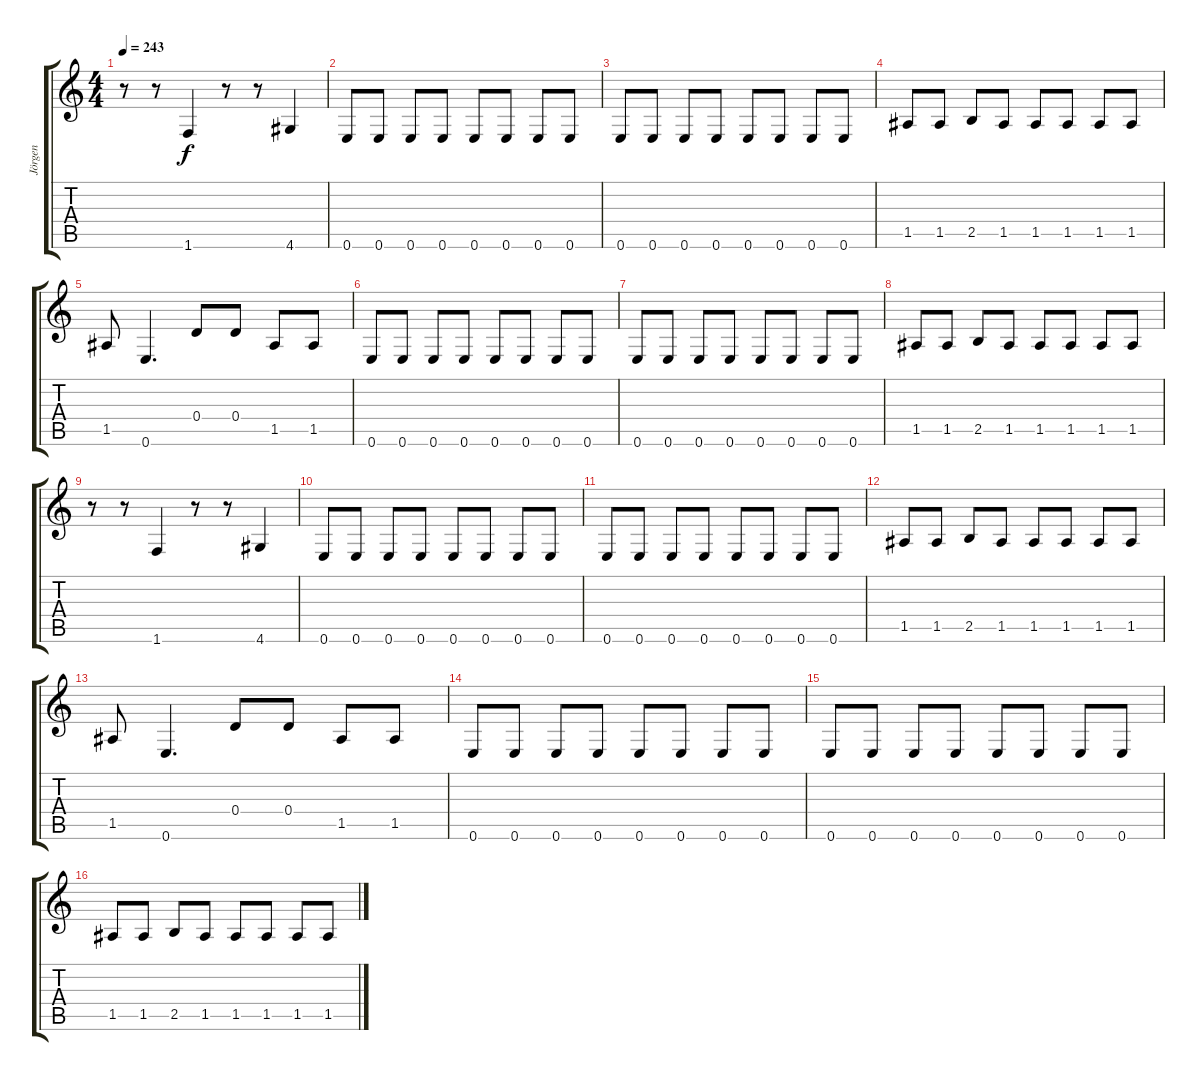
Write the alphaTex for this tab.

\track ("Jörgen" "Jörgen") {instrument electricbasspick}
\staff {score tabs}
\tuning (E4 B3 G3 D3 A2 E2) {hide}
\ts (4 4)
\tempo 243
\clef g2
\ks c
r.8{dy f} r.8 1.6.4 r.8 r.8 4.6.4 |
0.6.8 0.6.8 0.6.8 0.6.8 0.6.8 0.6.8 0.6.8 0.6.8 |
0.6.8 0.6.8 0.6.8 0.6.8 0.6.8 0.6.8 0.6.8 0.6.8 |
1.5.8 1.5.8 2.5.8 1.5.8 1.5.8 1.5.8 1.5.8 1.5.8 |
1.5.8 0.6.4{d} 0.4.8 0.4.8 1.5.8 1.5.8 |
0.6.8 0.6.8 0.6.8 0.6.8 0.6.8 0.6.8 0.6.8 0.6.8 |
0.6.8 0.6.8 0.6.8 0.6.8 0.6.8 0.6.8 0.6.8 0.6.8 |
1.5.8 1.5.8 2.5.8 1.5.8 1.5.8 1.5.8 1.5.8 1.5.8 |
r.8 r.8 1.6.4 r.8 r.8 4.6.4 |
0.6.8 0.6.8 0.6.8 0.6.8 0.6.8 0.6.8 0.6.8 0.6.8 |
0.6.8 0.6.8 0.6.8 0.6.8 0.6.8 0.6.8 0.6.8 0.6.8 |
1.5.8 1.5.8 2.5.8 1.5.8 1.5.8 1.5.8 1.5.8 1.5.8 |
1.5.8 0.6.4{d} 0.4.8 0.4.8 1.5.8 1.5.8 |
0.6.8 0.6.8 0.6.8 0.6.8 0.6.8 0.6.8 0.6.8 0.6.8 |
0.6.8 0.6.8 0.6.8 0.6.8 0.6.8 0.6.8 0.6.8 0.6.8 |
1.5.8 1.5.8 2.5.8 1.5.8 1.5.8 1.5.8 1.5.8 1.5.8
